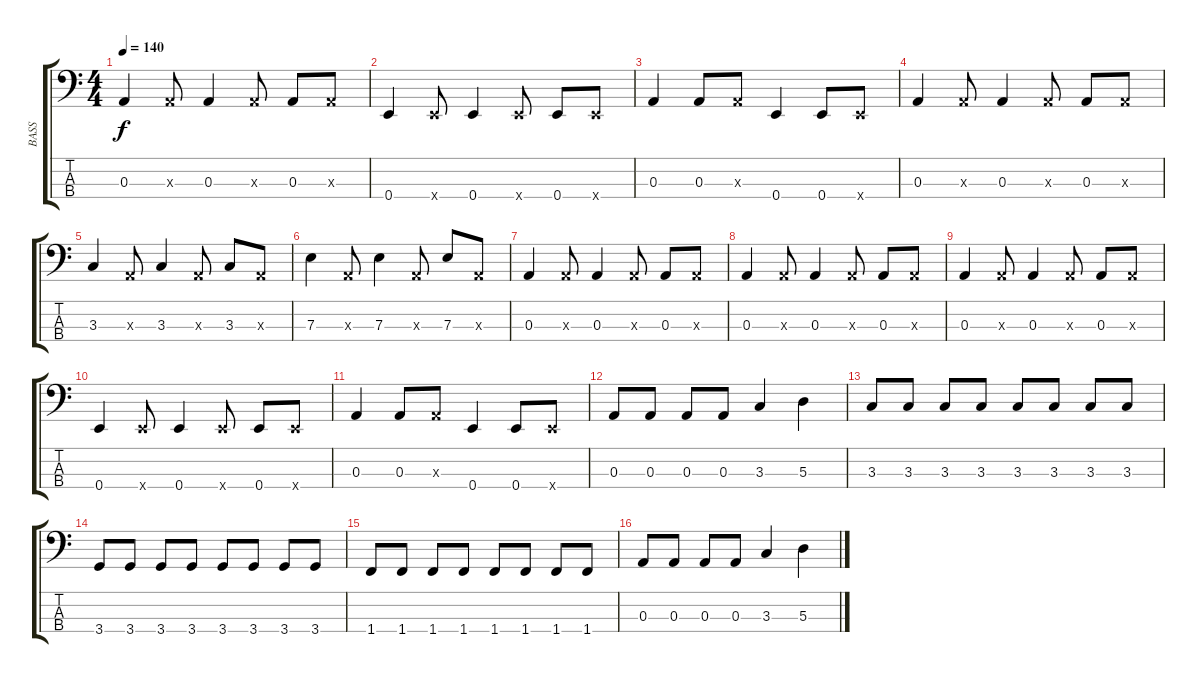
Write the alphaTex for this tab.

\track ("BASS" "BASS") {instrument electricbasspick}
\staff {score tabs}
\tuning (G2 D2 A1 E1) {hide}
\ts (4 4)
\tempo 140
\clef f4
\ks c
0.3.4{dy f} 0.3{x}.8 0.3.4 0.3{x}.8 0.3.8 0.3{x}.8 |
0.4.4 0.4{x}.8 0.4.4 0.4{x}.8 0.4.8 0.4{x}.8 |
0.3.4 0.3.8 0.3{x}.8 0.4.4 0.4.8 0.4{x}.8 |
0.3.4 0.3{x}.8 0.3.4 0.3{x}.8 0.3.8 0.3{x}.8 |
3.3.4 0.3{x}.8 3.3.4 0.3{x}.8 3.3.8 0.3{x}.8 |
7.3.4 0.3{x}.8 7.3.4 0.3{x}.8 7.3.8 0.3{x}.8 |
0.3.4 0.3{x}.8 0.3.4 0.3{x}.8 0.3.8 0.3{x}.8 |
0.3.4 0.3{x}.8 0.3.4 0.3{x}.8 0.3.8 0.3{x}.8 |
0.3.4 0.3{x}.8 0.3.4 0.3{x}.8 0.3.8 0.3{x}.8 |
0.4.4 0.4{x}.8 0.4.4 0.4{x}.8 0.4.8 0.4{x}.8 |
0.3.4 0.3.8 0.3{x}.8 0.4.4 0.4.8 0.4{x}.8 |
0.3.8 0.3.8 0.3.8 0.3.8 3.3.4 5.3.4 |
3.3.8 3.3.8 3.3.8 3.3.8 3.3.8 3.3.8 3.3.8 3.3.8 |
3.4.8 3.4.8 3.4.8 3.4.8 3.4.8 3.4.8 3.4.8 3.4.8 |
1.4.8 1.4.8 1.4.8 1.4.8 1.4.8 1.4.8 1.4.8 1.4.8 |
0.3.8 0.3.8 0.3.8 0.3.8 3.3.4 5.3.4
